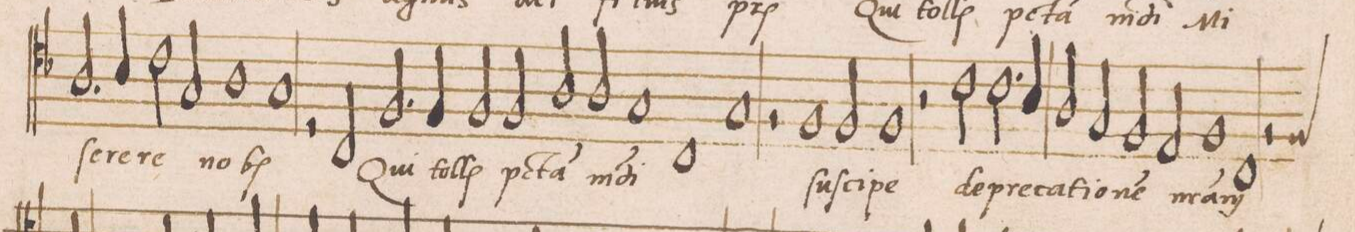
**kern	**text
*I"BASVS	*
*clefC4	*
*k[b-]	*
*met(C|)	*
*M2/1	*
2.A/	-ſe-
4B-/	.
=41-	=41-
2c\	-re-
2G/	-re
1A	no-
=42-	=42-
1G	-bis
2r	.
2C/	Qui
=43-	=43-
2.F/	tol-
4F/	-lis
2F/	p(ec)-
2F/	-c(a)-
=44-	=44-
2A/	.
2A/	-ta
1G	m(un)-
=45-	=45-
1C	.
1G	-di
=46-	=46-
2r	.
1F	ſuſ-
2F/	-ci-
=47-	=47-
1F	-pe
2r	.
2c\	de-
=48-	=48-
2.c\	-pre-
4B-/	.
2A/	-ca-
2G/	-ti-
=49-	=49-
2F/	-o-
2E/	-ne(m)
1F	no-
=50-	=50-
1C	-ſtra(m)
*custos:F	*
2r	.
*-	*-
